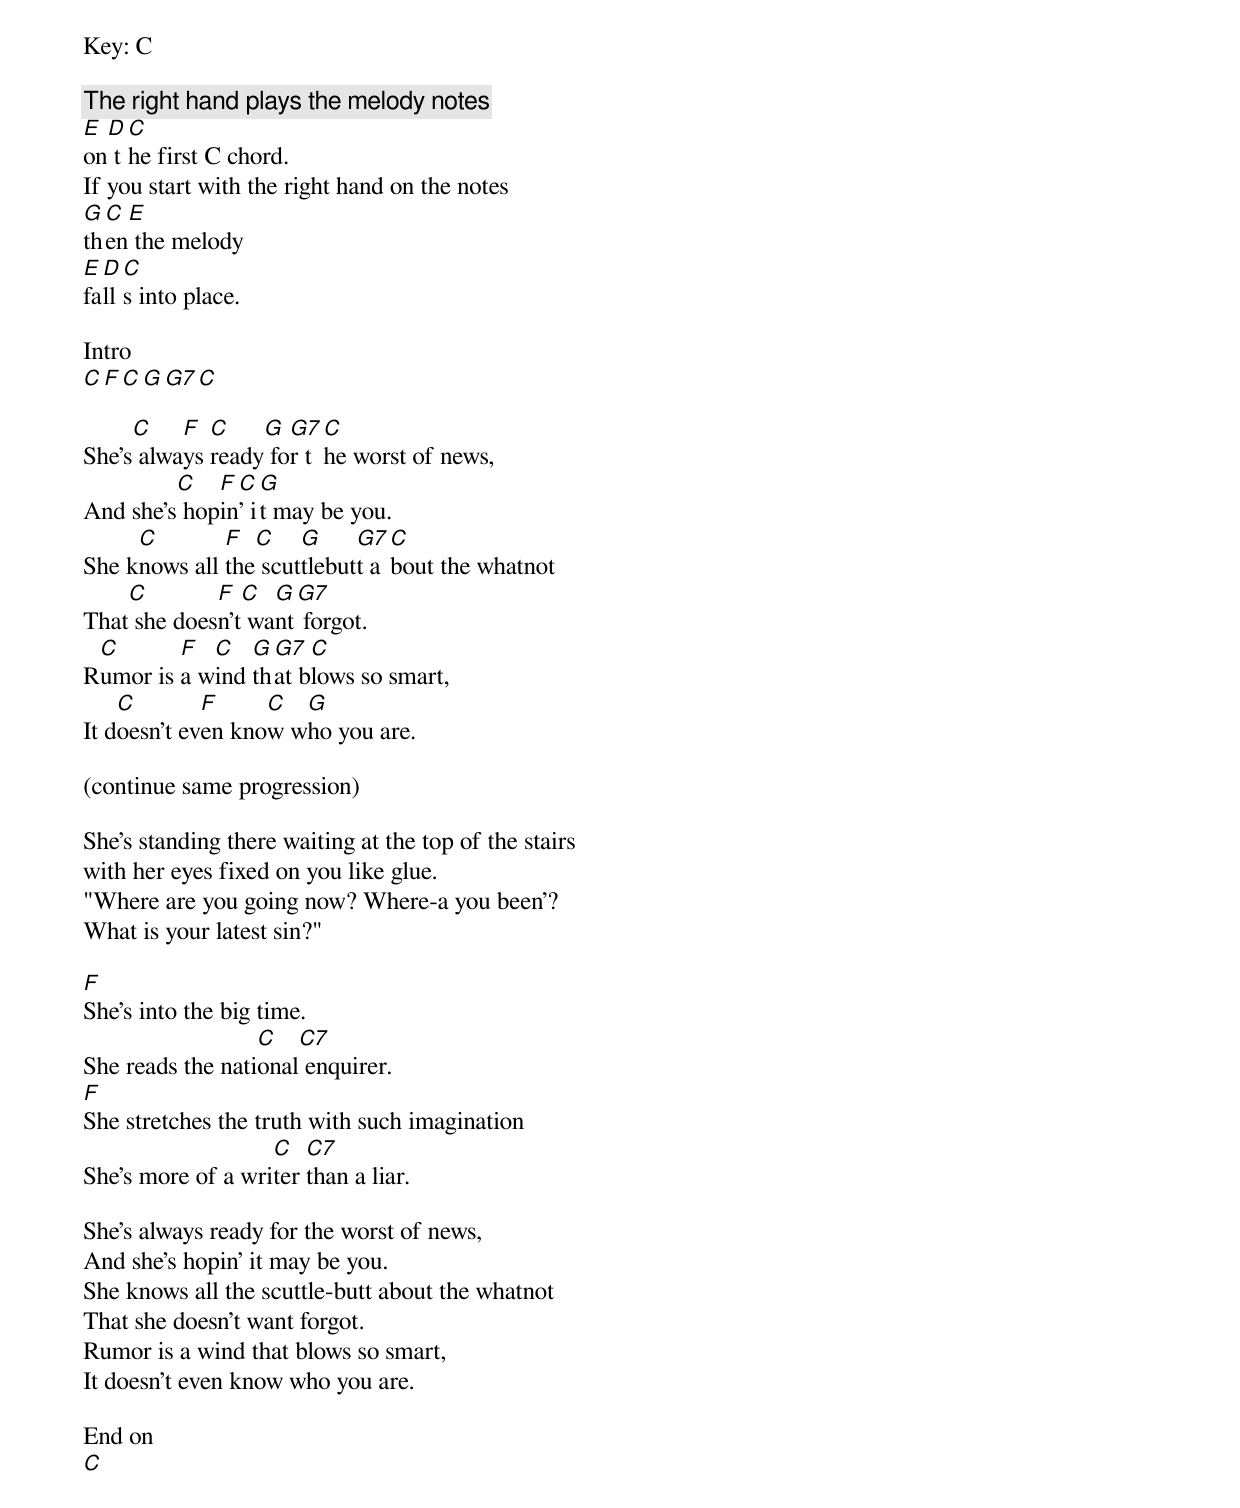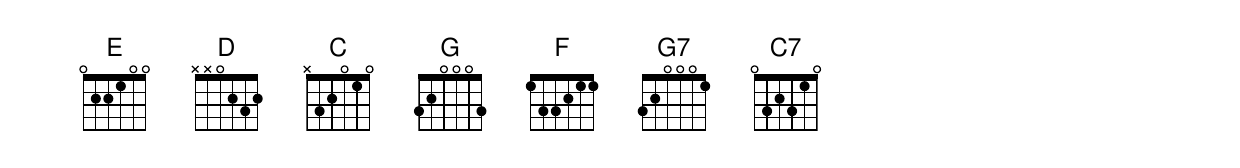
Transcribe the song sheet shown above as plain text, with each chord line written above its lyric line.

Key: C

The right hand plays the melody notes
E D C
on the first C chord.
If you start with the right hand on the notes
G C E
then the melody
E D C
falls into place.

Intro
C F C G G7 C

     C    F  C    G  G7 C
She's always ready for the worst of news,
         C   F C  G
And she's hopin' it may be you.
     C        F  C    G     G7 C
She knows all the scuttlebutt about the whatnot
    C        F  C  G G7
That she doesn't want forgot.
 C       F  C   G G7  C
Rumor is a wind that blows so smart,
    C        F     C  G
It doesn't even know who you are.

(continue same progression)

She's standing there waiting at the top of the stairs
with her eyes fixed on you like glue.
"Where are you going now? Where-a you been'?
What is your latest sin?"

F
She's into the big time.
                  C   C7
She reads the national enquirer.
F
She stretches the truth with such imagination
                   C   C7
She's more of a writer than a liar.

She's always ready for the worst of news,
And she's hopin' it may be you.
She knows all the scuttle-butt about the whatnot
That she doesn't want forgot.
Rumor is a wind that blows so smart,
It doesn't even know who you are.

End on
C
